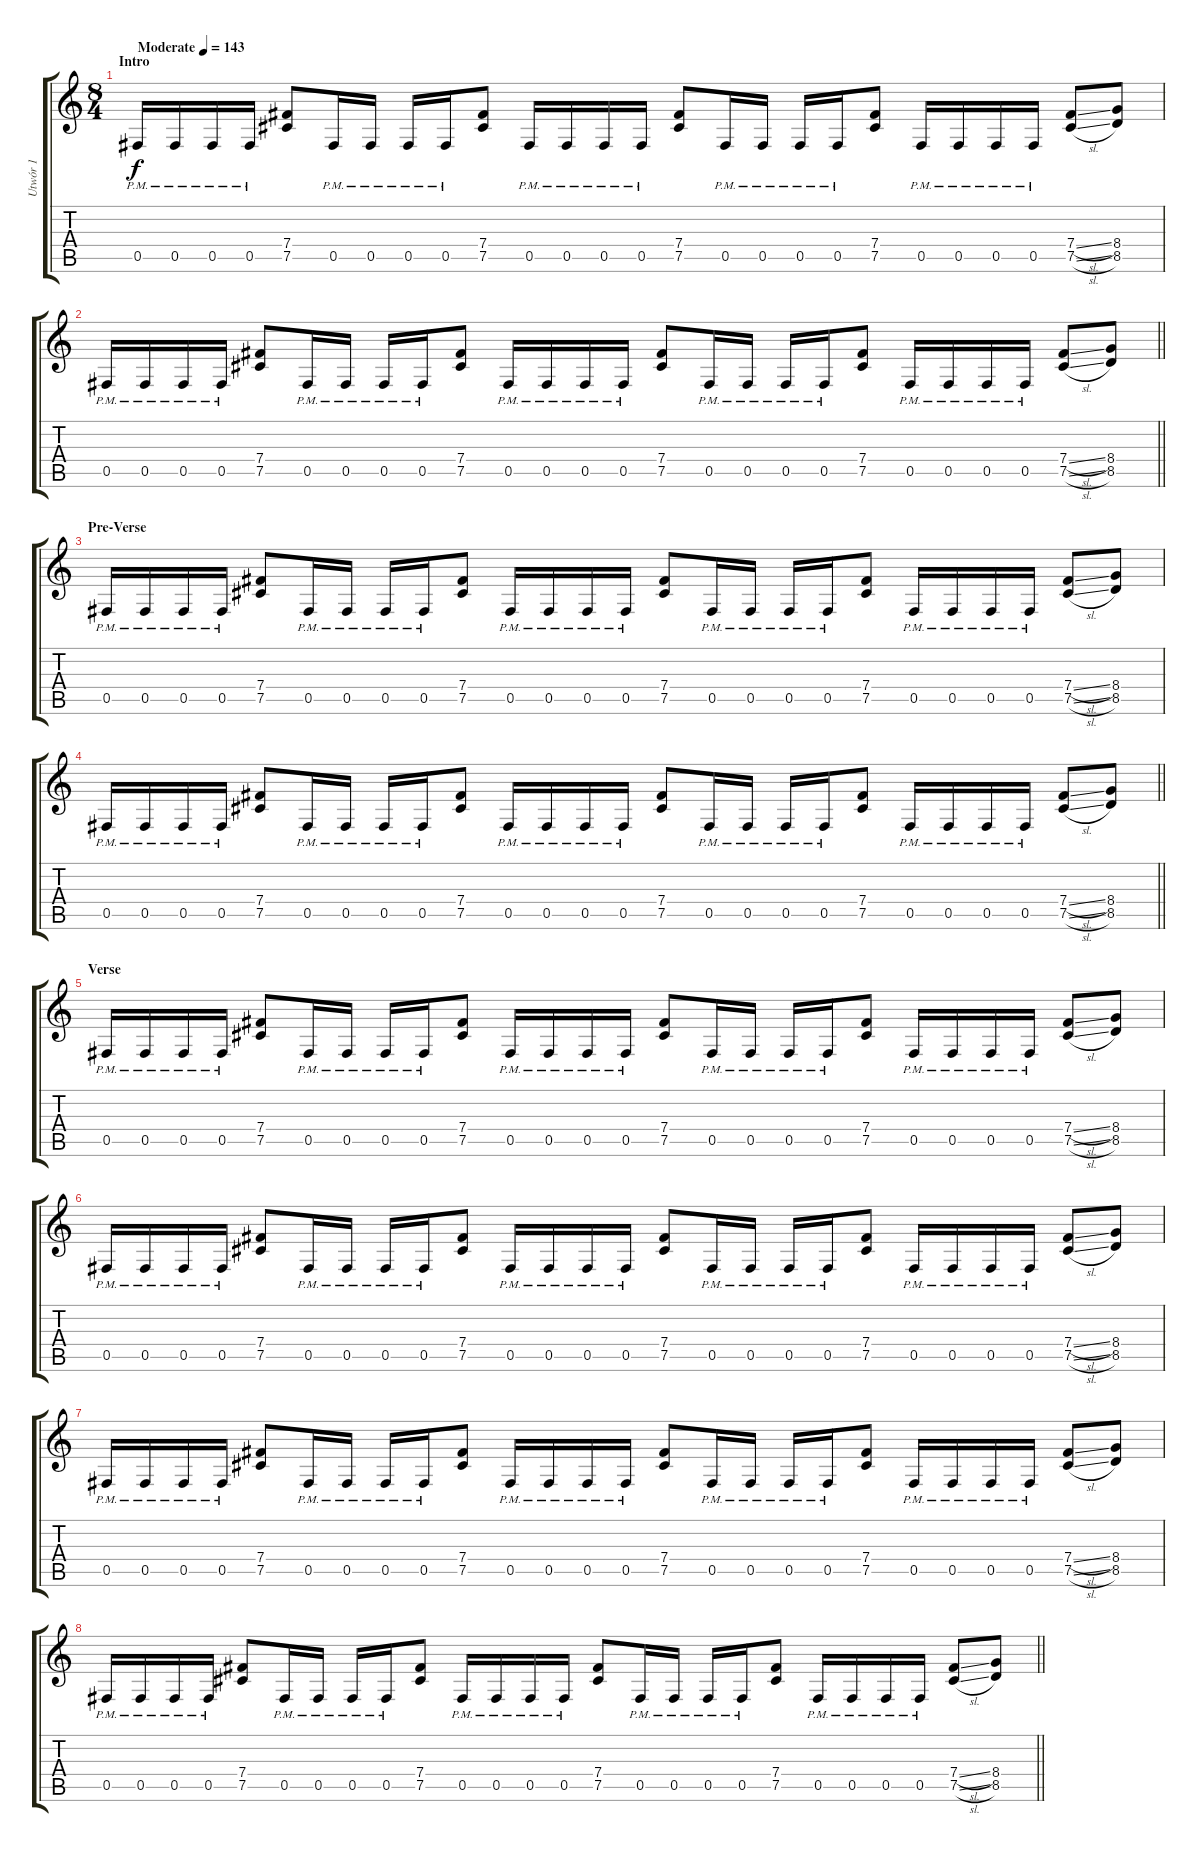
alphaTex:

\track ("Utwór 1" "Utwór 1") {instrument distortionguitar}
\staff {score tabs}
\tuning (Db4 Ab3 E3 B2 Gb2 Db2) {hide}
\ts (8 4)
\section ("" "Intro")
\tempo (143 "Moderate")
\clef g2
\ks c
0.5{pm}.16{dy f instrument distortionguitar} 0.5{pm}.16 0.5{pm}.16 0.5{pm}.16 (7.4 7.5).8 0.5{pm}.16 0.5{pm}.16 0.5{pm}.16 0.5{pm}.16 (7.4 7.5).8 0.5{pm}.16 0.5{pm}.16 0.5{pm}.16 0.5{pm}.16 (7.4 7.5).8 0.5{pm}.16 0.5{pm}.16 0.5{pm}.16 0.5{pm}.16 (7.4 7.5).8 0.5{pm}.16 0.5{pm}.16 0.5{pm}.16 0.5{pm}.16 (7.4{sl} 7.5{sl}).8 (8.4 8.5).8 |
\barLineRight lightlight
0.5{pm}.16 0.5{pm}.16 0.5{pm}.16 0.5{pm}.16 (7.4 7.5).8 0.5{pm}.16 0.5{pm}.16 0.5{pm}.16 0.5{pm}.16 (7.4 7.5).8 0.5{pm}.16 0.5{pm}.16 0.5{pm}.16 0.5{pm}.16 (7.4 7.5).8 0.5{pm}.16 0.5{pm}.16 0.5{pm}.16 0.5{pm}.16 (7.4 7.5).8 0.5{pm}.16 0.5{pm}.16 0.5{pm}.16 0.5{pm}.16 (7.4{sl} 7.5{sl}).8 (8.4 8.5).8 |
\section ("" "Pre-Verse")
0.5{pm}.16 0.5{pm}.16 0.5{pm}.16 0.5{pm}.16 (7.4 7.5).8 0.5{pm}.16 0.5{pm}.16 0.5{pm}.16 0.5{pm}.16 (7.4 7.5).8 0.5{pm}.16 0.5{pm}.16 0.5{pm}.16 0.5{pm}.16 (7.4 7.5).8 0.5{pm}.16 0.5{pm}.16 0.5{pm}.16 0.5{pm}.16 (7.4 7.5).8 0.5{pm}.16 0.5{pm}.16 0.5{pm}.16 0.5{pm}.16 (7.4{sl} 7.5{sl}).8 (8.4 8.5).8 |
\barLineRight lightlight
0.5{pm}.16 0.5{pm}.16 0.5{pm}.16 0.5{pm}.16 (7.4 7.5).8 0.5{pm}.16 0.5{pm}.16 0.5{pm}.16 0.5{pm}.16 (7.4 7.5).8 0.5{pm}.16 0.5{pm}.16 0.5{pm}.16 0.5{pm}.16 (7.4 7.5).8 0.5{pm}.16 0.5{pm}.16 0.5{pm}.16 0.5{pm}.16 (7.4 7.5).8 0.5{pm}.16 0.5{pm}.16 0.5{pm}.16 0.5{pm}.16 (7.4{sl} 7.5{sl}).8 (8.4 8.5).8 |
\section ("" "Verse")
0.5{pm}.16 0.5{pm}.16 0.5{pm}.16 0.5{pm}.16 (7.4 7.5).8 0.5{pm}.16 0.5{pm}.16 0.5{pm}.16 0.5{pm}.16 (7.4 7.5).8 0.5{pm}.16 0.5{pm}.16 0.5{pm}.16 0.5{pm}.16 (7.4 7.5).8 0.5{pm}.16 0.5{pm}.16 0.5{pm}.16 0.5{pm}.16 (7.4 7.5).8 0.5{pm}.16 0.5{pm}.16 0.5{pm}.16 0.5{pm}.16 (7.4{sl} 7.5{sl}).8 (8.4 8.5).8 |
0.5{pm}.16 0.5{pm}.16 0.5{pm}.16 0.5{pm}.16 (7.4 7.5).8 0.5{pm}.16 0.5{pm}.16 0.5{pm}.16 0.5{pm}.16 (7.4 7.5).8 0.5{pm}.16 0.5{pm}.16 0.5{pm}.16 0.5{pm}.16 (7.4 7.5).8 0.5{pm}.16 0.5{pm}.16 0.5{pm}.16 0.5{pm}.16 (7.4 7.5).8 0.5{pm}.16 0.5{pm}.16 0.5{pm}.16 0.5{pm}.16 (7.4{sl} 7.5{sl}).8 (8.4 8.5).8 |
0.5{pm}.16 0.5{pm}.16 0.5{pm}.16 0.5{pm}.16 (7.4 7.5).8 0.5{pm}.16 0.5{pm}.16 0.5{pm}.16 0.5{pm}.16 (7.4 7.5).8 0.5{pm}.16 0.5{pm}.16 0.5{pm}.16 0.5{pm}.16 (7.4 7.5).8 0.5{pm}.16 0.5{pm}.16 0.5{pm}.16 0.5{pm}.16 (7.4 7.5).8 0.5{pm}.16 0.5{pm}.16 0.5{pm}.16 0.5{pm}.16 (7.4{sl} 7.5{sl}).8 (8.4 8.5).8 |
\barLineRight lightlight
0.5{pm}.16 0.5{pm}.16 0.5{pm}.16 0.5{pm}.16 (7.4 7.5).8 0.5{pm}.16 0.5{pm}.16 0.5{pm}.16 0.5{pm}.16 (7.4 7.5).8 0.5{pm}.16 0.5{pm}.16 0.5{pm}.16 0.5{pm}.16 (7.4 7.5).8 0.5{pm}.16 0.5{pm}.16 0.5{pm}.16 0.5{pm}.16 (7.4 7.5).8 0.5{pm}.16 0.5{pm}.16 0.5{pm}.16 0.5{pm}.16 (7.4{sl} 7.5{sl}).8 (8.4 8.5).8
